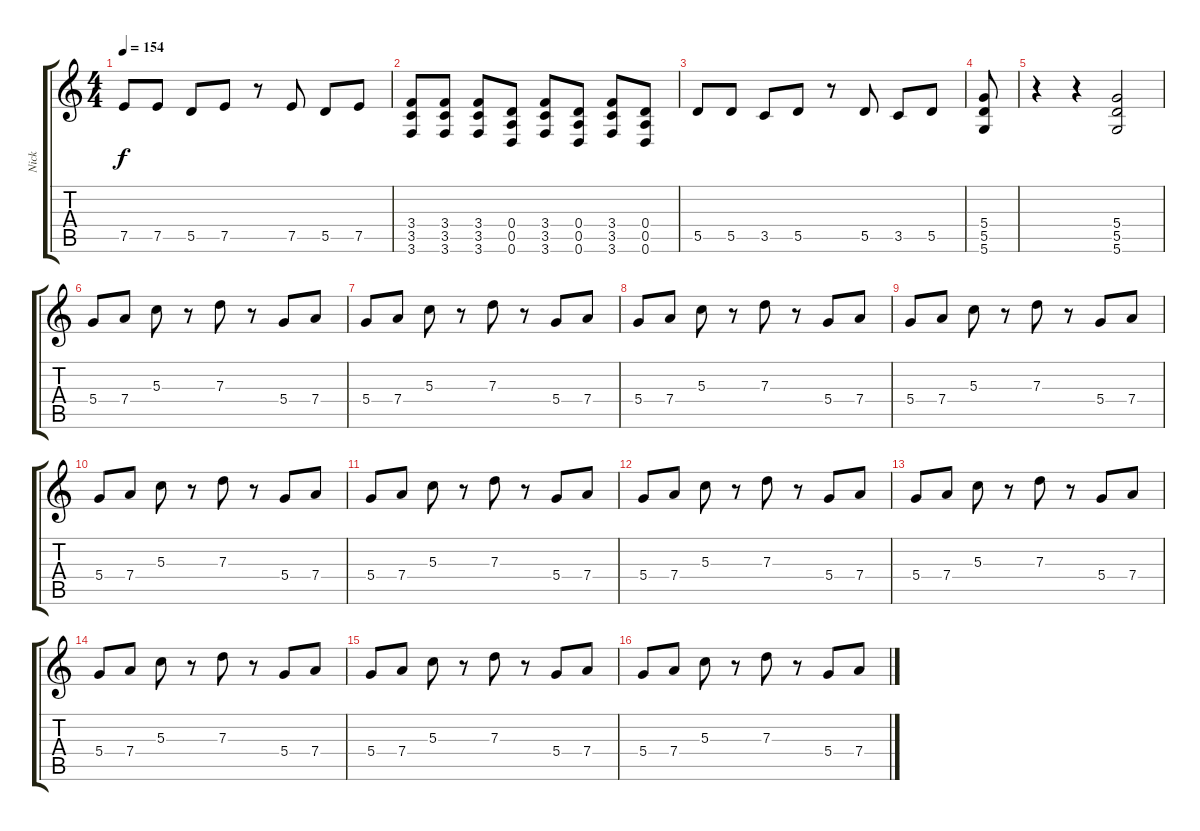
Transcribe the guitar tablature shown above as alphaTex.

\track ("Nick " "Nick ") {instrument distortionguitar}
\staff {score tabs}
\tuning (E4 B3 G3 D3 A2 D2) {hide}
\ts (4 4)
\tempo 154
\clef g2
\ks c
7.5.8{dy f} 7.5.8 5.5.8 7.5.8 r.8 7.5.8 5.5.8 7.5.8 |
(3.4 3.5 3.6).8 (3.4 3.5 3.6).8 (3.4 3.5 3.6).8 (0.4 0.5 0.6).8 (3.4 3.5 3.6).8 (0.4 0.5 0.6).8 (3.4 3.5 3.6).8 (0.4 0.5 0.6).8 |
5.5.8 5.5.8 3.5.8 5.5.8 r.8 5.5.8 3.5.8 5.5.8 |
(5.4 5.5 5.6).8 |
r.4 r.4 (5.4 5.5 5.6).2 |
5.4.8 7.4.8 5.3.8 r.8 7.3.8 r.8 5.4.8 7.4.8 |
5.4.8 7.4.8 5.3.8 r.8 7.3.8 r.8 5.4.8 7.4.8 |
5.4.8 7.4.8 5.3.8 r.8 7.3.8 r.8 5.4.8 7.4.8 |
5.4.8 7.4.8 5.3.8 r.8 7.3.8 r.8 5.4.8 7.4.8 |
5.4.8 7.4.8 5.3.8 r.8 7.3.8 r.8 5.4.8 7.4.8 |
5.4.8 7.4.8 5.3.8 r.8 7.3.8 r.8 5.4.8 7.4.8 |
5.4.8 7.4.8 5.3.8 r.8 7.3.8 r.8 5.4.8 7.4.8 |
5.4.8 7.4.8 5.3.8 r.8 7.3.8 r.8 5.4.8 7.4.8 |
5.4.8 7.4.8 5.3.8 r.8 7.3.8 r.8 5.4.8 7.4.8 |
5.4.8 7.4.8 5.3.8 r.8 7.3.8 r.8 5.4.8 7.4.8 |
5.4.8 7.4.8 5.3.8 r.8 7.3.8 r.8 5.4.8 7.4.8
